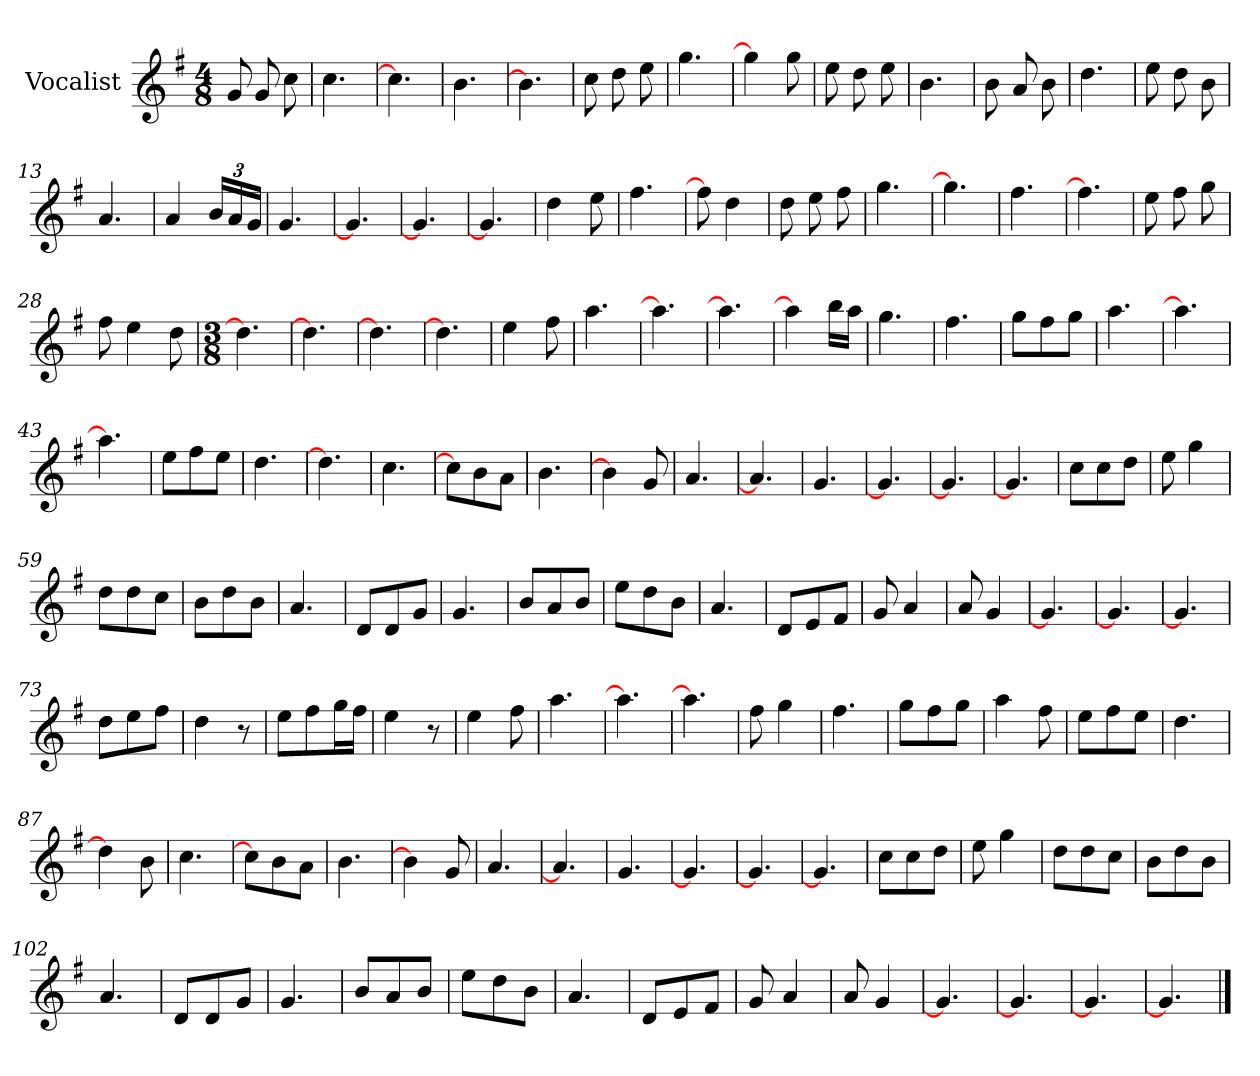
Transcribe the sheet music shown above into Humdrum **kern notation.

**kern
*part1
*staff1
*I"Vocalist
*k[f#]
*G:
*M4/8
=
8g
8g
8cc
=1
4.cc
=2
4.cc]
=3
4.b
=4
4.b]
=5
8cc
8dd
8ee
=6
4.gg
=7
4gg]
8gg
=8
8ee
8dd
8ee
=9
4.b
=10
8b
8a
8b
=11
4.dd
=12
8ee
8dd
8b
=13
4.a
=14
4a
24bLL
24a
24gJJ
=15
4.g
=16
4.g]
=17
4.g]
=18
4.g]
=19
4dd
8ee
=20
4.ff#
=21
8ff#]
4dd
=22
8dd
8ee
8ff#
=23
4.gg
=24
4.gg]
=25
4.ff#
=26
4.ff#]
=27
8ee
8ff#
8gg
=28
8ff#
4ee
8dd
=29
*M3/8
4.dd]
=30
4.dd]
=31
4.dd]
=32
4.dd]
=33
4ee
8ff#
=34
4.aa
=35
4.aa]
=36
4.aa]
=37
4aa]
16bbLL
16aaJJ
=38
4.gg
=39
4.ff#
=40
8ggL
8ff#
8ggJ
=41
4.aa
=42
4.aa]
=43
4.aa]
=44
8eeL
8ff#
8eeJ
=45
4.dd
=46
4.dd]
=47
4.cc
=48
8ccL]
8b
8aJ
=49
4.b
=50
4b]
8g
=51
4.a
=52
4.a]
=53
4.g
=54
4.g]
=55
4.g]
=56
4.g]
=57
8ccL
8cc
8ddJ
=58
8ee
4gg
=59
8ddL
8dd
8ccJ
=60
8bL
8dd
8bJ
=61
4.a
=62
8dL
8d
8gJ
=63
4.g
=64
8bL
8a
8bJ
=65
8eeL
8dd
8bJ
=66
4.a
=67
8dL
8e
8f#J
=68
8g
4a
=69
8a
4g
=70
4.g]
=71
4.g]
=72
4.g]
=73
8ddL
8ee
8ff#J
=74
4dd
8r
=75
8eeL
8ff#
16ggL
16ff#JJ
=76
4ee
8r
=77
4ee
8ff#
=78
4.aa
=79
4.aa]
=80
4.aa]
=81
8ff#
4gg
=82
4.ff#
=83
8ggL
8ff#
8ggJ
=84
4aa
8ff#
=85
8eeL
8ff#
8eeJ
=86
4.dd
=87
4dd]
8b
=88
4.cc
=89
8ccL]
8b
8aJ
=90
4.b
=91
4b]
8g
=92
4.a
=93
4.a]
=94
4.g
=95
4.g]
=96
4.g]
=97
4.g]
=98
8ccL
8cc
8ddJ
=99
8ee
4gg
=100
8ddL
8dd
8ccJ
=101
8bL
8dd
8bJ
=102
4.a
=103
8dL
8d
8gJ
=104
4.g
=105
8bL
8a
8bJ
=106
8eeL
8dd
8bJ
=107
4.a
=108
8dL
8e
8f#J
=109
8g
4a
=110
8a
4g
=111
4.g]
=112
4.g]
=113
4.g]
=114
4.g]
==
*-
